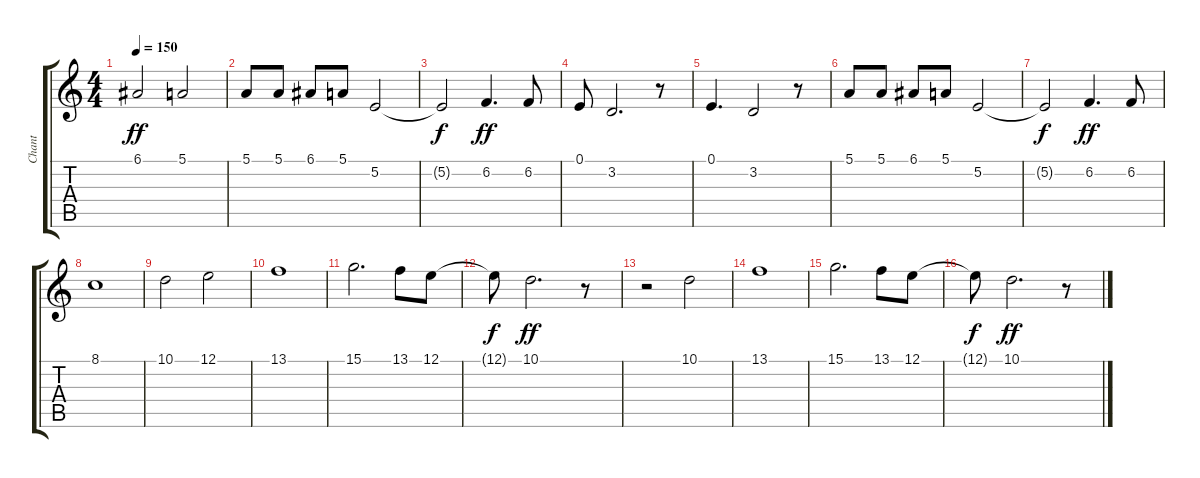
\track ("Chant" "Chant") {instrument sitar}
\staff {score tabs}
\tuning (E4 B3 G3 D3 A2 E2) {hide}
\ts (4 4)
\tempo 150
\clef g2
\ks c
6.1.2{dy ff} 5.1.2 |
5.1.8 5.1.8 6.1.8 5.1.8 5.2.2 |
5.2{t}.2{dy f} 6.2.4{d dy ff} 6.2.8 |
0.1.8 3.2.2{d} r.8 |
0.1.4{d} 3.2.2 r.8 |
5.1.8 5.1.8 6.1.8 5.1.8 5.2.2 |
5.2{t}.2{dy f} 6.2.4{d dy ff} 6.2.8 |
8.1.1 |
10.1.2 12.1.2 |
13.1.1 |
15.1.2{d} 13.1.8 12.1.8 |
12.1{t}.8{dy f} 10.1.2{d dy ff} r.8 |
r.2 10.1.2 |
13.1.1 |
15.1.2{d} 13.1.8 12.1.8 |
12.1{t}.8{dy f} 10.1.2{d dy ff} r.8
